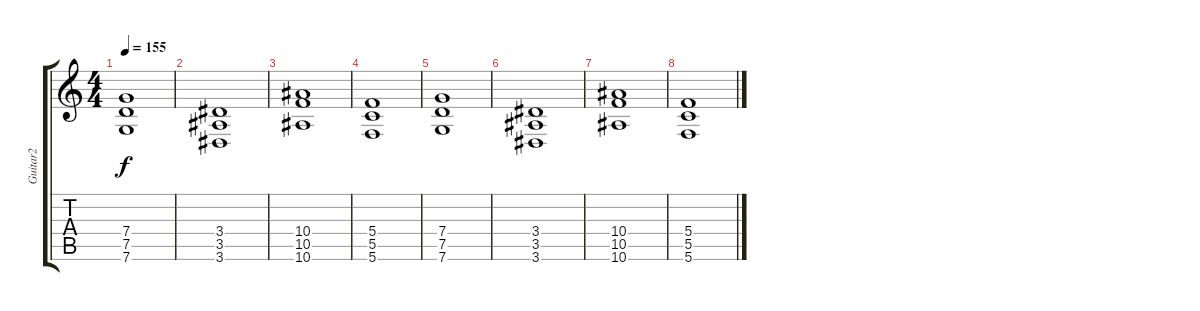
\track ("Guitar2" "Guitar2") {instrument distortionguitar}
\staff {score tabs}
\tuning (D4 A3 F3 C3 G2 C2) {hide}
\ts (4 4)
\tempo 155
\clef g2
\ks c
(7.4 7.5 7.6).1{dy f} |
(3.4 3.5 3.6).1 |
(10.4 10.5 10.6).1 |
(5.4 5.5 5.6).1 |
(7.4 7.5 7.6).1 |
(3.4 3.5 3.6).1 |
(10.4 10.5 10.6).1 |
(5.4 5.5 5.6).1
